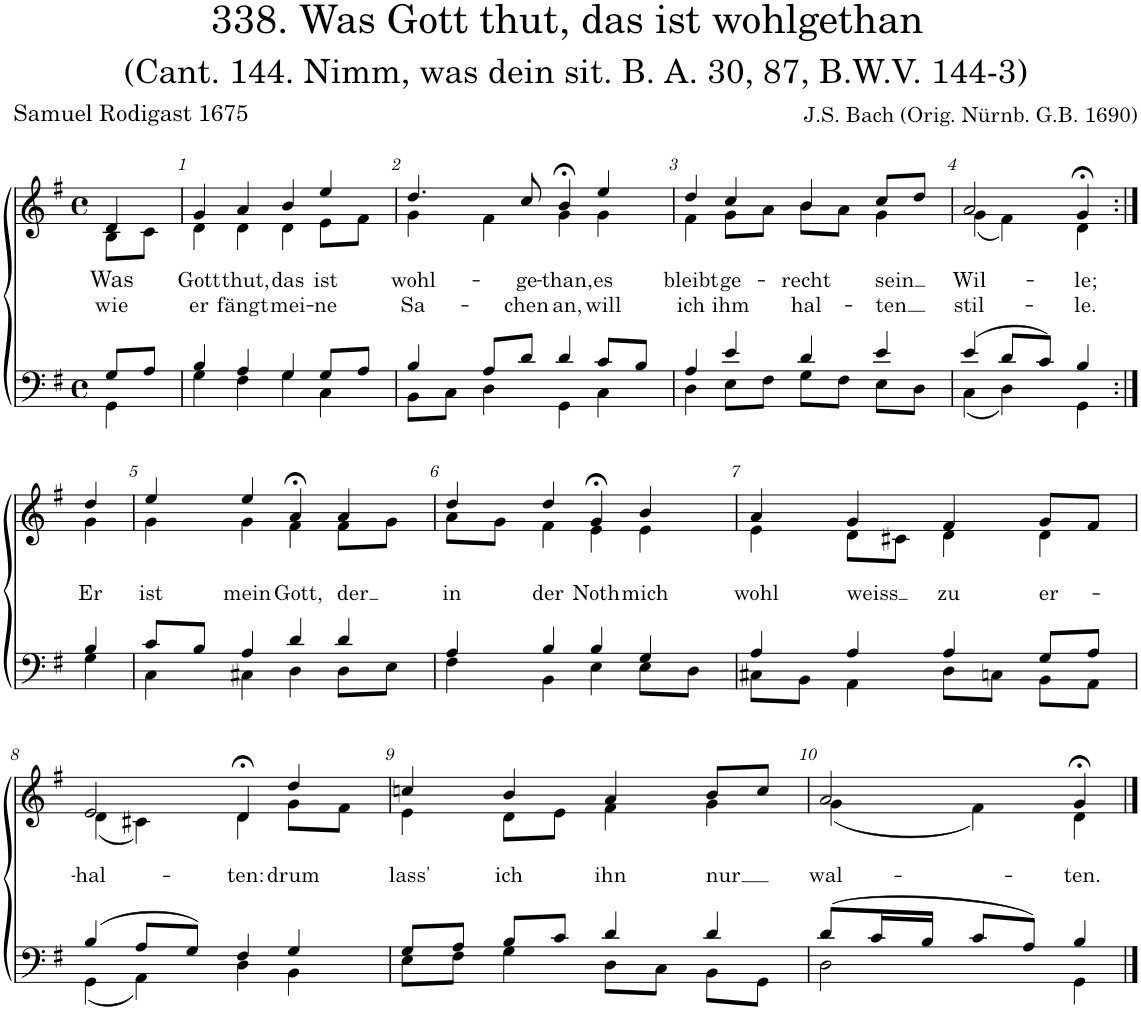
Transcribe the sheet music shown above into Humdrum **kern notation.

**kern	**kern	**text	**text
*part2	*part1	*part1	*part1
*staff2	*staff1	*staff1	*staff1
*I"Tenor/Bass	*I"Soprano/Alto	*	*
*clefF4	*clefG2	*	*
*k[f#]	*k[f#]	*	*
*M4/4	*M4/4	*	*
*met(c)	*met(c)	*	*
=	=	=	=
*^	*	*	*
!	!	!	!LO:LY:b	!LO:LY:b
*	*	*^	*	*
8G/L	4GG\	4d/	8B\L	Was	wie
8A/J	.	.	8c\J	.	.
=1	=1	=1	=1	=1	=1
!	!	!	!	!LO:LY:b	!LO:LY:b
4B/	4G\	4g/	4d\	Gott	er
!	!	!	!	!LO:LY:b	!LO:LY:b
4A/	4F#\	4a/	4d\	thut,	fängt
!	!	!	!	!LO:LY:b	!LO:LY:b
4G/	4G\	4b/	4d\	das	mei-
!	!	!	!	!LO:LY:b	!LO:LY:b
8G/L	4C\	4ee/	8e\L	ist	-ne
8A/J	.	.	8f#\J	.	.
=2	=2	=2	=2	=2	=2
!	!	!	!	!LO:LY:b	!LO:LY:b
4B/	8BB\L	4.dd/	4g\	wohl-	Sa-
.	8C\J	.	.	.	.
8A/L	4D\	.	4f#\	.	.
!	!	!	!	!LO:LY:b	!LO:LY:b
8d/J	.	8cc/	.	-ge-	-chen
!	!	!	!	!LO:LY:b	!LO:LY:b
4d/	4GG\	4b;<,/	4g\	-than,	an,
!	!	!	!	!LO:LY:b	!LO:LY:b
8c/L	4C\	4ee/	4g\	es	will
8B/J	.	.	.	.	.
=3	=3	=3	=3	=3	=3
!	!	!	!	!LO:LY:b	!LO:LY:b
4A/	4D\	4dd/	4f#\	bleibt	ich
!	!	!	!	!LO:LY:b	!LO:LY:b
4e/	8E\L	4cc/	8g\L	ge-	ihm
.	8F#\J	.	8a\J	.	.
!	!	!	!	!LO:LY:b	!LO:LY:b
4d/	8G\L	4b/	8b\L	-recht	hal-
.	8F#\J	.	8a\J	.	.
!	!	!	!	!LO:LY:b	!LO:LY:b
4e/	8E\L	8cc/L	4g\	sein	-ten
.	8D\J	8dd/J	.	.	.
=4	=4	=4	=4	=4	=4
!	!	!	!	!LO:LY:b	!LO:LY:b
(4e/	(4C\	2a/	(4g\	Wil-	stil-
8d/L	4D\)	.	4f#\)	.	.
8c/J)	.	.	.	.	.
!	!	!	!	!LO:LY:b	!LO:LY:b
4B/	4GG\	4g;<,/	4d\	-le;	-le.
!!LO:LB:g=z	!!
=4X1:|!	=4X1:|!	=4X1:|!	=4X1:|!	=4X1:|!	=4X1:|!
!	!	!	!	!	!LO:LY:b
4B/	4G\	4dd/	4g\	.	Er
=5	=5	=5	=5	=5	=5
!	!	!	!	!	!LO:LY:b
8c/L	4C\	4ee/	4g\	.	ist
8B/J	.	.	.	.	.
!	!	!	!	!	!LO:LY:b
4A/	4C#X\	4ee/	4g\	.	mein
!	!	!	!	!	!LO:LY:b
4d/	4D\	4a;<,/	4f#\	.	Gott,
!	!	!	!	!	!LO:LY:b
4d/	8D\L	4a/	8f#\L	.	der
.	8E\J	.	8g\J	.	.
=6	=6	=6	=6	=6	=6
!	!	!	!	!	!LO:LY:b
4A/	4F#\	4dd/	8a\L	.	in
.	.	.	8g\J	.	.
!	!	!	!	!	!LO:LY:b
4B/	4BB\	4dd/	4f#\	.	der
!	!	!	!	!	!LO:LY:b
4B/	4E\	4g;<,/	4e\	.	Noth
!	!	!	!	!	!LO:LY:b
4G/	8E\L	4b/	4e\	.	mich
.	8D\J	.	.	.	.
=7	=7	=7	=7	=7	=7
!	!	!	!	!	!LO:LY:b
4A/	8C#X\L	4a/	4e\	.	wohl
.	8BB\J	.	.	.	.
!	!	!	!	!	!LO:LY:b
4A/	4AA\	4g/	8d\L	.	weiss
.	.	.	8c#X\J	.	.
!	!	!	!	!	!LO:LY:b
4A/	8D\L	4f#/	4d\	.	zu
.	8Cn\J	.	.	.	.
!	!	!	!	!	!LO:LY:b
8G/L	8BB\L	8g/L	4d\	.	er-
8A/J	8AA\J	8f#/J	.	.	.
!!LO:LB:g=z	!!
=8	=8	=8	=8	=8	=8
!	!	!	!	!	!LO:LY:b
(4B/	(4GG\	2e/	(4d\	.	-hal-
8A/L	4AA\)	.	4c#X\)	.	.
8G/J)	.	.	.	.	.
!	!	!	!	!	!LO:LY:b
4F#/	4D\	4d;<,/	4d\	.	-ten:
!	!	!	!	!	!LO:LY:b
4G/	4BB\	4dd/	8g\L	.	drum
.	.	.	8f#\J	.	.
=9	=9	=9	=9	=9	=9
!	!	!	!	!	!LO:LY:b
8G/L	8E\L	4ccn/	4e\	.	lass'
8A/J	8F#\J	.	.	.	.
!	!	!	!	!	!LO:LY:b
8B/L	4G\	4b/	8d\L	.	ich
8c/J	.	.	8e\J	.	.
!	!	!	!	!	!LO:LY:b
4d/	8D\L	4a/	4f#\	.	ihn
.	8C\J	.	.	.	.
!	!	!	!	!	!LO:LY:b
4d/	8BB\L	8b/L	4g\	.	nur
.	8GG\J	8cc/J	.	.	.
=10	=10	=10	=10	=10	=10
!	!	!	!	!	!LO:LY:b
(8d/L	2D\	2a/	(4g\	.	wal-
16c/L	.	.	.	.	.
16B/JJ	.	.	.	.	.
8c/L	.	.	4f#\)	.	.
8A/J)	.	.	.	.	.
!	!	!	!	!	!LO:LY:b
4B/	4GG\	4g;</	4d\	.	-ten.
*v	*v	*	*	*	*
*	*v	*v	*	*
==	==	==	==
*-	*-	*-	*-
